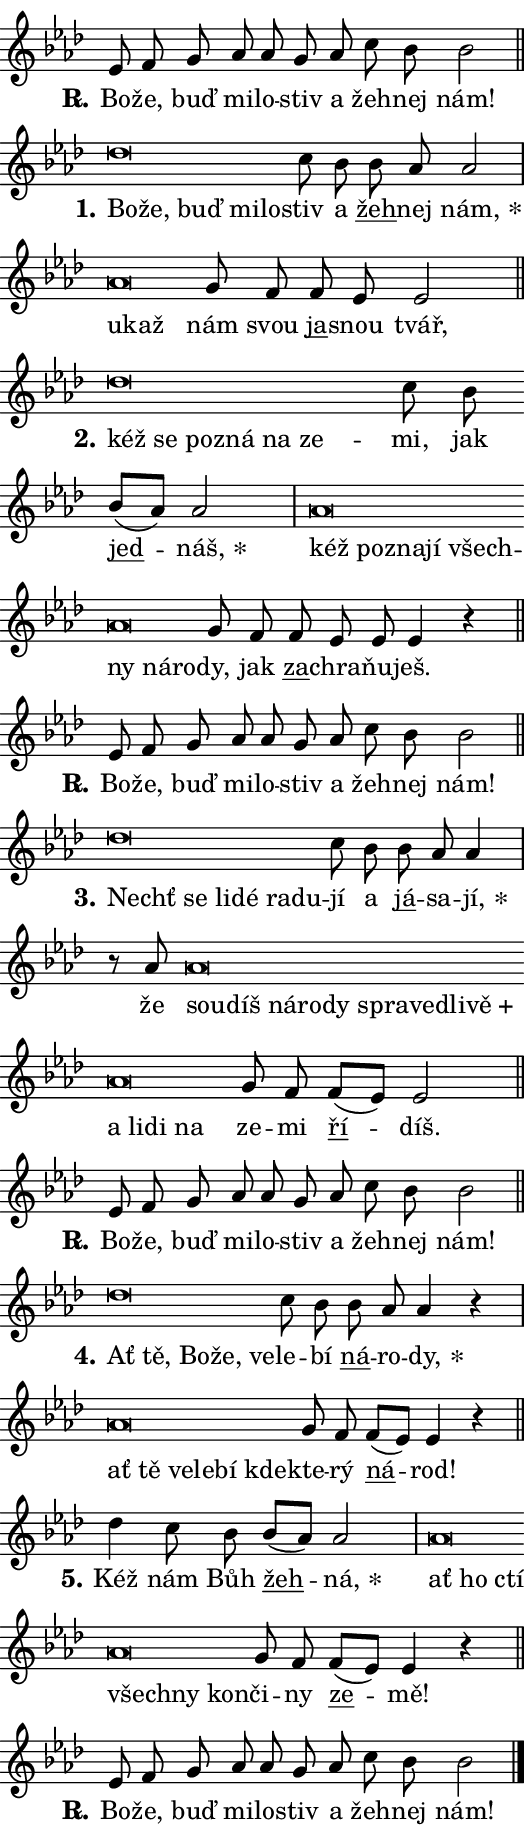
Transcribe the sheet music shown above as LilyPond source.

\version "2.24.0"
\header { tagline = "" }
\paper {
  indent = 0\cm
  top-margin = 0\cm
  right-margin = 0.13\cm % to fit lyric hyphens
  bottom-margin = 0\cm
  left-margin = 0\cm
  paper-width = 9\cm
  page-breaking = #ly:one-page-breaking
  system-system-spacing.basic-distance = #11
  score-system-spacing.basic-distance = #11
  ragged-last = ##f
}


%% Author: Thomas Morley
%% https://lists.gnu.org/archive/html/lilypond-user/2020-05/msg00002.html
#(define (line-position grob)
"Returns position of @var[grob} in current system:
   @code{'start}, if at first time-step
   @code{'end}, if at last time-step
   @code{'middle} otherwise
"
  (let* ((col (ly:item-get-column grob))
         (ln (ly:grob-object col 'left-neighbor))
         (rn (ly:grob-object col 'right-neighbor))
         (col-to-check-left (if (ly:grob? ln) ln col))
         (col-to-check-right (if (ly:grob? rn) rn col))
         (break-dir-left
           (and
             (ly:grob-property col-to-check-left 'non-musical #f)
             (ly:item-break-dir col-to-check-left)))
         (break-dir-right
           (and
             (ly:grob-property col-to-check-right 'non-musical #f)
             (ly:item-break-dir col-to-check-right))))
        (cond ((eqv? 1 break-dir-left) 'start)
              ((eqv? -1 break-dir-right) 'end)
              (else 'middle))))

#(define (tranparent-at-line-position vctor)
  (lambda (grob)
  "Relying on @code{line-position} select the relevant enry from @var{vctor}.
Used to determine transparency,"
    (case (line-position grob)
      ((end) (not (vector-ref vctor 0)))
      ((middle) (not (vector-ref vctor 1)))
      ((start) (not (vector-ref vctor 2))))))

noteHeadBreakVisibility =
#(define-music-function (break-visibility)(vector?)
"Makes @code{NoteHead}s transparent relying on @var{break-visibility}"
#{
  \override NoteHead.transparent =
    #(tranparent-at-line-position break-visibility)
#})

#(define delete-ledgers-for-transparent-note-heads
  (lambda (grob)
    "Reads whether a @code{NoteHead} is transparent.
If so this @code{NoteHead} is removed from @code{'note-heads} from
@var{grob}, which is supposed to be @code{LedgerLineSpanner}.
As a result ledgers are not printed for this @code{NoteHead}"
    (let* ((nhds-array (ly:grob-object grob 'note-heads))
           (nhds-list
             (if (ly:grob-array? nhds-array)
                 (ly:grob-array->list nhds-array)
                 '()))
           ;; Relies on the transparent-property being done before
           ;; Staff.LedgerLineSpanner.after-line-breaking is executed.
           ;; This is fragile ...
           (to-keep
             (remove
               (lambda (nhd)
                 (ly:grob-property nhd 'transparent #f))
               nhds-list)))
      ;; TODO find a better method to iterate over grob-arrays, similiar
      ;; to filter/remove etc for lists
      ;; For now rebuilt from scratch
      (set! (ly:grob-object grob 'note-heads)  '())
      (for-each
        (lambda (nhd)
          (ly:pointer-group-interface::add-grob grob 'note-heads nhd))
        to-keep))))

squashNotes = {
  \override NoteHead.X-extent = #'(-0.2 . 0.2)
  \override NoteHead.Y-extent = #'(-0.75 . 0)
  \override NoteHead.stencil =
    #(lambda (grob)
       (let ((pos (ly:grob-property grob 'staff-position)))
         (begin
           (if (< pos -7) (display "ERROR: Lower brevis then expected\n") (display ""))
           (if (<= pos -6) ly:text-interface::print ly:note-head::print))))
}
unSquashNotes = {
  \revert NoteHead.X-extent
  \revert NoteHead.Y-extent
  \revert NoteHead.stencil
}

hideNotes = \noteHeadBreakVisibility #begin-of-line-visible
unHideNotes = \noteHeadBreakVisibility #all-visible

% work-around for resetting accidentals
% https://lilypond.org/doc/v2.23/Documentation/notation/displaying-rhythms#unmetered-music
cadenzaMeasure = {
  \cadenzaOff
  \partial 1024 s1024
  \cadenzaOn
}

#(define-markup-command (accent layout props text) (markup?)
  "Underline accented syllable"
  (interpret-markup layout props
    #{\markup \override #'(offset . 4.3) \underline { #text }#}))

responsum = \markup \concat {
  "R" \hspace #-1.05 \path #0.1 #'((moveto 0 0.07) (lineto 0.9 0.8)) \hspace #0.05 "."
}

spaceSize = #0.6828661417322834 % exact space size for TeX Gyre Schola

\layout {
  \context {
    \Staff
    \remove "Time_signature_engraver"
    \override LedgerLineSpanner.after-line-breaking = #delete-ledgers-for-transparent-note-heads
  }
  \context {
    \Lyrics {
      \override LyricSpace.minimum-distance = \spaceSize
      \override LyricText.font-name = #"TeX Gyre Schola"
      \override LyricText.font-size = 1
      \override StanzaNumber.font-name = #"TeX Gyre Schola Bold"
      \override StanzaNumber.font-size = 1
    }
  }
  \context {
    \Score 
    \override NoteHead.text =
      #(lambda (grob) 
        (let ((pos (ly:grob-property grob 'staff-position)))
          #{\markup {
            \combine
              \halign #-0.55 \raise #(if (= pos -6) 0 0.5) \override #'(thickness . 2) \draw-line #'(3.2 . 0)
              \musicglyph "noteheads.sM1"
          }#}))
  }
}

% magnetic-lyrics.ily
%
%   written by
%     Jean Abou Samra <jean@abou-samra.fr>
%     Werner Lemberg <wl@gnu.org>
%
%   adapted by
%     Jiri Hon <jiri.hon@gmail.com>
%
% Version 2022-Apr-15

% https://www.mail-archive.com/lilypond-user@gnu.org/msg149350.html

#(define (Left_hyphen_pointer_engraver context)
   "Collect syllable-hyphen-syllable occurrences in lyrics and store
them in properties.  This engraver only looks to the left.  For
example, if the lyrics input is @code{foo -- bar}, it does the
following.

@itemize @bullet
@item
Set the @code{text} property of the @code{LyricHyphen} grob between
@q{foo} and @q{bar} to @code{foo}.

@item
Set the @code{left-hyphen} property of the @code{LyricText} grob with
text @q{foo} to the @code{LyricHyphen} grob between @q{foo} and
@q{bar}.
@end itemize

Use this auxiliary engraver in combination with the
@code{lyric-@/text::@/apply-@/magnetic-@/offset!} hook."
   (let ((hyphen #f)
         (text #f))
     (make-engraver
      (acknowledgers
       ((lyric-syllable-interface engraver grob source-engraver)
        (set! text grob)))
      (end-acknowledgers
       ((lyric-hyphen-interface engraver grob source-engraver)
        ;(when (not (grob::has-interface grob 'lyric-space-interface))
          (set! hyphen grob)));)
      ((stop-translation-timestep engraver)
       (when (and text hyphen)
         (ly:grob-set-object! text 'left-hyphen hyphen))
       (set! text #f)
       (set! hyphen #f)))))

#(define (lyric-text::apply-magnetic-offset! grob)
   "If the space between two syllables is less than the value in
property @code{LyricText@/.details@/.squash-threshold}, move the right
syllable to the left so that it gets concatenated with the left
syllable.

Use this function as a hook for
@code{LyricText@/.after-@/line-@/breaking} if the
@code{Left_@/hyphen_@/pointer_@/engraver} is active."
   (let ((hyphen (ly:grob-object grob 'left-hyphen #f)))
     (when hyphen
       (let ((left-text (ly:spanner-bound hyphen LEFT)))
         (when (grob::has-interface left-text 'lyric-syllable-interface)
           (let* ((common (ly:grob-common-refpoint grob left-text X))
                  (this-x-ext (ly:grob-extent grob common X))
                  (left-x-ext
                   (begin
                     ;; Trigger magnetism for left-text.
                     (ly:grob-property left-text 'after-line-breaking)
                     (ly:grob-extent left-text common X)))
                  ;; `delta` is the gap width between two syllables.
                  (delta (- (interval-start this-x-ext)
                            (interval-end left-x-ext)))
                  (details (ly:grob-property grob 'details))
                  (threshold (assoc-get 'squash-threshold details 0.2)))
             (when (< delta threshold)
               (let* (;; We have to manipulate the input text so that
                      ;; ligatures crossing syllable boundaries are not
                      ;; disabled.  For languages based on the Latin
                      ;; script this is essentially a beautification.
                      ;; However, for non-Western scripts it can be a
                      ;; necessity.
                      (lt (ly:grob-property left-text 'text))
                      (rt (ly:grob-property grob 'text))
                      (is-space (grob::has-interface hyphen 'lyric-space-interface))
                      (space (if is-space " " ""))
                      (extra-delta (if is-space spaceSize 0))
                      ;; Append new syllable.
                      (ltrt-space (if (and (string? lt) (string? rt))
                                (string-append lt space rt)
                                (make-concat-markup (list lt space rt))))
                      ;; Right-align `ltrt` to the right side.
                      (ltrt-space-markup (grob-interpret-markup
                               grob
                               (make-translate-markup
                                (cons (interval-length this-x-ext) 0)
                                (make-right-align-markup ltrt-space)))))
                 (begin
                   ;; Don't print `left-text`.
                   (ly:grob-set-property! left-text 'stencil #f)
                   ;; Set text and stencil (which holds all collected
                   ;; syllables so far) and shift it to the left.
                   (ly:grob-set-property! grob 'text ltrt-space)
                   (ly:grob-set-property! grob 'stencil ltrt-space-markup)
                   (ly:grob-translate-axis! grob (- (- delta extra-delta)) X))))))))))


#(define (lyric-hyphen::displace-bounds-first grob)
   ;; Make very sure this callback isn't triggered too early.
   (let ((left (ly:spanner-bound grob LEFT))
         (right (ly:spanner-bound grob RIGHT)))
     (ly:grob-property left 'after-line-breaking)
     (ly:grob-property right 'after-line-breaking)
     (ly:lyric-hyphen::print grob)))

squashThreshold = #0.4

\layout {
  \context {
    \Lyrics
    \consists #Left_hyphen_pointer_engraver
    \override LyricText.after-line-breaking =
      #lyric-text::apply-magnetic-offset!
    \override LyricHyphen.stencil = #lyric-hyphen::displace-bounds-first
    \override LyricText.details.squash-threshold = \squashThreshold
    \override LyricHyphen.minimum-distance = 0
    \override LyricHyphen.minimum-length = \squashThreshold
  }
}

squashText = \override LyricText.details.squash-threshold = 9999
unSquashText = \override LyricText.details.squash-threshold = \squashThreshold

leftText = \override LyricText.self-alignment-X = #LEFT
unLeftText = \revert LyricText.self-alignment-X

starOffset = #(lambda (grob) 
                (let ((x_offset (ly:self-alignment-interface::aligned-on-x-parent grob)))
                  (if (= x_offset 0) 0 (+ x_offset 1.2))))

star = #(define-music-function (syllable)(string?)
"Append star separator at the end of a syllable"
#{
  \once \override LyricText.X-offset = #starOffset
  \lyricmode { \markup {
    #syllable
    \override #'((font-name . "TeX Gyre Schola Bold")) \hspace #0.2 \lower #0.65 \larger "*"
  } }
#})

starAccent = #(define-music-function (syllable)(string?)
"Append star separator at the end of a syllable and make accent"
#{
  \once \override LyricText.X-offset = #starOffset
  \lyricmode { \markup {
    \accent #syllable
    \override #'((font-name . "TeX Gyre Schola Bold")) \hspace #0.2 \lower #0.65 \larger "*"
  } }
#})

breath = #(define-music-function (syllable)(string?)
"Append breathing indicator at the end of a syllable"
#{
  \lyricmode { \markup { #syllable "+" } }
#})

optionalBreath = #(define-music-function (syllable)(string?)
"Append optional breathing indicator at the end of a syllable"
#{
  \lyricmode { \markup { #syllable "(+)" } }
#})


\score {
    <<
        \new Voice = "melody" { \cadenzaOn \key as \major \relative { es'8 f g as as g as \bar "" c bes bes2 \cadenzaMeasure \bar "||" \break } }
        \new Lyrics \lyricsto "melody" { \lyricmode { \set stanza = \responsum
Bo -- že, buď mi -- lo -- stiv a žeh -- nej nám! } }
    >>
    \layout {}
}

\score {
    <<
        \new Voice = "melody" { \cadenzaOn \key as \major \relative { \squashNotes des''\breve*1/16 \hideNotes \breve*1/16 \bar "" \breve*1/16 \bar "" \breve*1/16 \breve*1/16 \bar "" \unHideNotes \unSquashNotes c8 bes \bar "" bes as as2 \cadenzaMeasure \bar "|" \squashNotes as\breve*1/16 \hideNotes \breve*1/16 \bar "" \unHideNotes \unSquashNotes g8 f \bar "" f es es2 \cadenzaMeasure \bar "||" \break } }
        \new Lyrics \lyricsto "melody" { \lyricmode { \set stanza = "1."
\leftText Bo -- \squashText že, buď mi -- lo -- \unLeftText \unSquashText stiv a \markup \accent žeh -- nej \star nám, \leftText u -- \squashText kaž \unLeftText \unSquashText nám svou \markup \accent ja -- snou tvář, } }
    >>
    \layout {}
}

\score {
    <<
        \new Voice = "melody" { \cadenzaOn \key as \major \relative { \squashNotes des''\breve*1/16 \hideNotes \breve*1/16 \bar "" \breve*1/16 \bar "" \breve*1/16 \bar "" \breve*1/16 \breve*1/16 \bar "" \unHideNotes \unSquashNotes c8 bes \bar "" bes[( as)] as2 \cadenzaMeasure \bar "|" \squashNotes as\breve*1/16 \hideNotes \breve*1/16 \bar "" \breve*1/16 \bar "" \breve*1/16 \bar "" \breve*1/16 \bar "" \breve*1/16 \bar "" \breve*1/16 \breve*1/16 \bar "" \unHideNotes \unSquashNotes g8 f \bar "" f es es es4 r \cadenzaMeasure \bar "||" \break } }
        \new Lyrics \lyricsto "melody" { \lyricmode { \set stanza = "2."
\leftText kéž \squashText se po -- zná na ze -- \unLeftText \unSquashText mi, jak \markup \accent jed -- \star náš, \leftText kéž \squashText po -- zna -- jí všech -- ny ná -- ro -- \unLeftText \unSquashText dy, jak \markup \accent za -- chra -- ňu -- ješ. } }
    >>
    \layout {}
}

\score {
    <<
        \new Voice = "melody" { \cadenzaOn \key as \major \relative { es'8 f g as as g as \bar "" c bes bes2 \cadenzaMeasure \bar "||" \break } }
        \new Lyrics \lyricsto "melody" { \lyricmode { \set stanza = \responsum
Bo -- že, buď mi -- lo -- stiv a žeh -- nej nám! } }
    >>
    \layout {}
}

\score {
    <<
        \new Voice = "melody" { \cadenzaOn \key as \major \relative { \squashNotes des''\breve*1/16 \hideNotes \breve*1/16 \bar "" \breve*1/16 \bar "" \breve*1/16 \bar "" \breve*1/16 \breve*1/16 \bar "" \unHideNotes \unSquashNotes c8 bes \bar "" bes as as4 \cadenzaMeasure \bar "|" r8 as \squashNotes as\breve*1/16 \hideNotes \breve*1/16 \bar "" \breve*1/16 \bar "" \breve*1/16 \bar "" \breve*1/16 \bar "" \breve*1/16 \bar "" \breve*1/16 \bar "" \breve*1/16 \bar "" \breve*1/16 \bar "" \breve*1/16 \bar "" \breve*1/16 \bar "" \breve*1/16 \breve*1/16 \bar "" \unHideNotes \unSquashNotes g8 f \bar "" f[( es)] es2 \cadenzaMeasure \bar "||" \break } }
        \new Lyrics \lyricsto "melody" { \lyricmode { \set stanza = "3."
\leftText Nechť \squashText se li -- dé ra -- du -- \unLeftText \unSquashText jí a \markup \accent já -- sa -- \star jí, že \leftText sou -- \squashText díš ná -- ro -- dy spra -- ve -- dli -- \breath "vě" a li -- di na \unLeftText \unSquashText ze -- mi \markup \accent ří -- díš. } }
    >>
    \layout {}
}

\score {
    <<
        \new Voice = "melody" { \cadenzaOn \key as \major \relative { es'8 f g as as g as \bar "" c bes bes2 \cadenzaMeasure \bar "||" \break } }
        \new Lyrics \lyricsto "melody" { \lyricmode { \set stanza = \responsum
Bo -- že, buď mi -- lo -- stiv a žeh -- nej nám! } }
    >>
    \layout {}
}

\score {
    <<
        \new Voice = "melody" { \cadenzaOn \key as \major \relative { \squashNotes des''\breve*1/16 \hideNotes \breve*1/16 \bar "" \breve*1/16 \bar "" \breve*1/16 \breve*1/16 \bar "" \unHideNotes \unSquashNotes c8 bes \bar "" bes as as4 r \cadenzaMeasure \bar "|" \squashNotes as\breve*1/16 \hideNotes \breve*1/16 \bar "" \breve*1/16 \bar "" \breve*1/16 \bar "" \breve*1/16 \breve*1/16 \bar "" \unHideNotes \unSquashNotes g8 f \bar "" f[( es)] es4 r \cadenzaMeasure \bar "||" \break } }
        \new Lyrics \lyricsto "melody" { \lyricmode { \set stanza = "4."
\leftText Ať \squashText tě, Bo -- že, ve -- \unLeftText \unSquashText le -- bí \markup \accent ná -- ro -- \star dy, \leftText ať \squashText tě ve -- le -- bí kde -- \unLeftText \unSquashText kte -- rý \markup \accent ná -- rod! } }
    >>
    \layout {}
}

\score {
    <<
        \new Voice = "melody" { \cadenzaOn \key as \major \relative { des''4 c8 bes \bar "" bes[( as)] as2 \cadenzaMeasure \bar "|" \squashNotes as\breve*1/16 \hideNotes \breve*1/16 \bar "" \breve*1/16 \bar "" \breve*1/16 \bar "" \breve*1/16 \breve*1/16 \bar "" \unHideNotes \unSquashNotes g8 f \bar "" f[( es)] es4 r \cadenzaMeasure \bar "||" \break } }
        \new Lyrics \lyricsto "melody" { \lyricmode { \set stanza = "5."
Kéž nám Bůh \markup \accent žeh -- \star ná, \leftText ať \squashText ho ctí všech -- ny kon -- \unLeftText \unSquashText či -- ny \markup \accent ze -- mě! } }
    >>
    \layout {}
}

\score {
    <<
        \new Voice = "melody" { \cadenzaOn \key as \major \relative { es'8 f g as as g as \bar "" c bes bes2 \cadenzaMeasure \bar "||" \break } \bar "|." }
        \new Lyrics \lyricsto "melody" { \lyricmode { \set stanza = \responsum
Bo -- že, buď mi -- lo -- stiv a žeh -- nej nám! } }
    >>
    \layout {}
}
